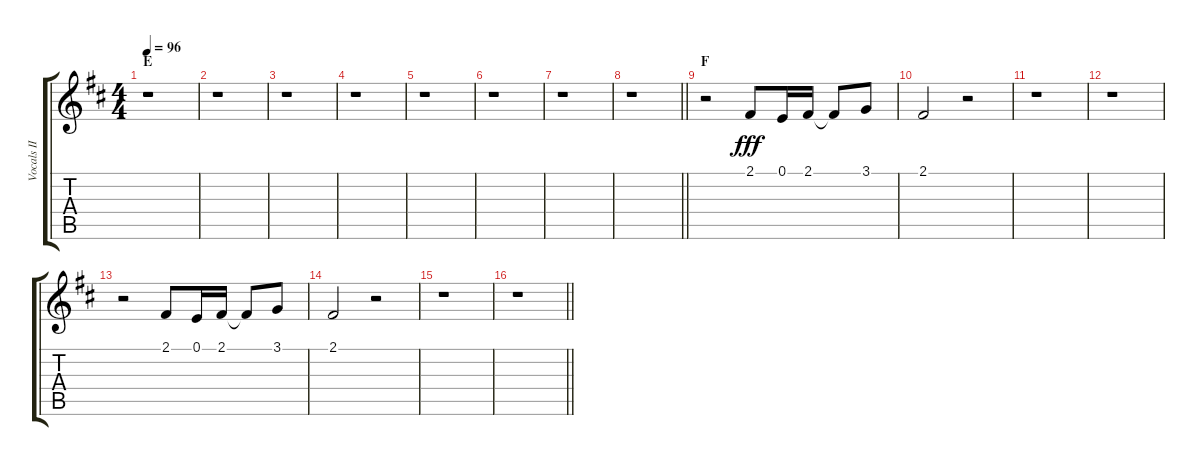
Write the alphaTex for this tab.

\track ("Vocals II" "Vocals II") {instrument voiceoohs}
\staff {score tabs}
\tuning (E4 B3 G3 D3 A2 E2) {hide}
\ts (4 4)
\section ("" "E")
\tempo 96
\clef g2
\ks d
r.1{dy fff} |
r.1 |
r.1 |
r.1 |
r.1 |
r.1 |
r.1 |
\barLineRight lightlight
r.1 |
\section ("" "F")
r.2 2.1.8 0.1.16 2.1.16 2.1{t}.8 3.1.8 |
2.1.2 r.2 |
r.1 |
r.1 |
r.2 2.1.8 0.1.16 2.1.16 2.1{t}.8 3.1.8 |
2.1.2 r.2 |
r.1 |
\barLineRight lightlight
r.1
